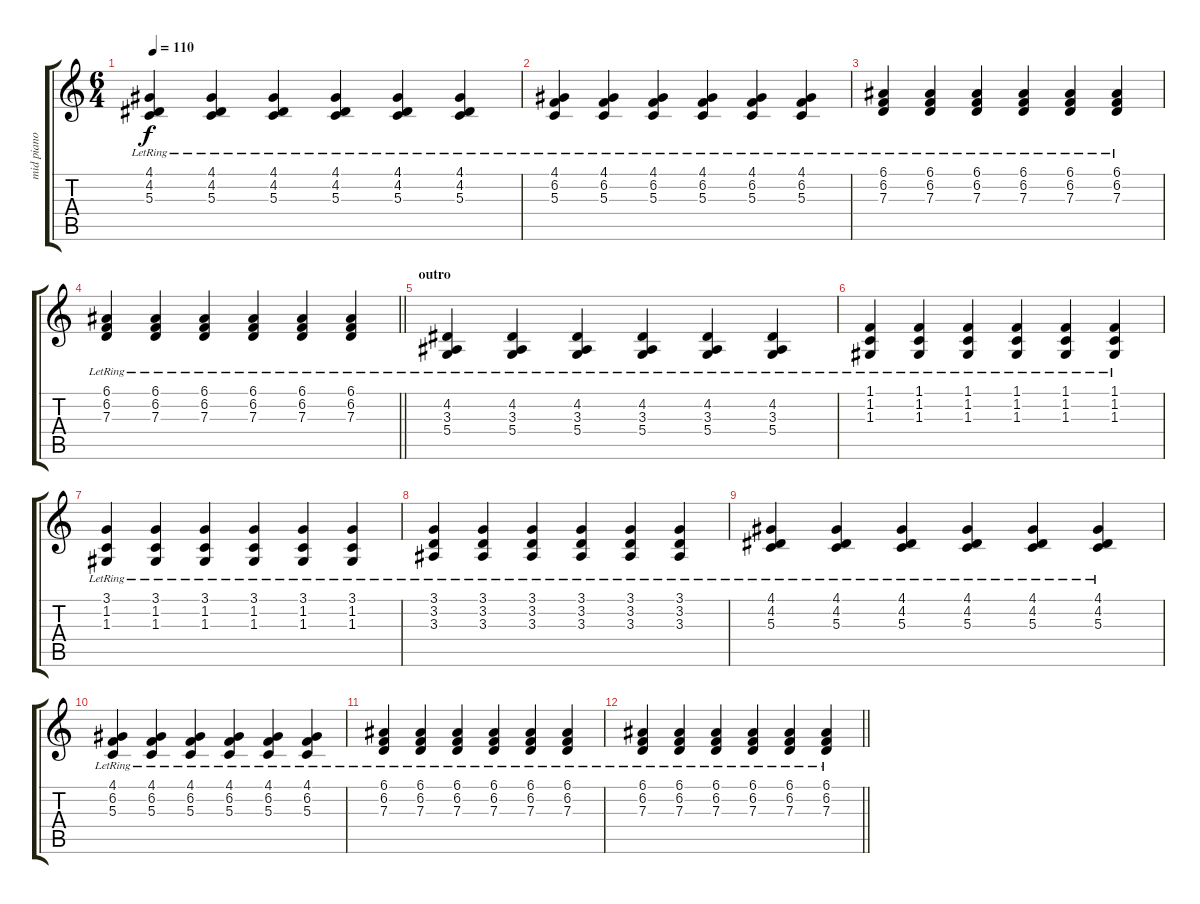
\track ("mid piano" "mid piano") {instrument brightacousticpiano}
\staff {score tabs}
\tuning (E4 B3 G3 D3 A2 E2) {hide}
\ts (6 4)
\tempo 110
\clef g2
\ks c
(4.1{lr} 4.2{lr} 5.3{lr}).4{dy f} (4.1{lr} 4.2{lr} 5.3{lr}).4 (4.1{lr} 4.2{lr} 5.3{lr}).4 (4.1{lr} 4.2{lr} 5.3{lr}).4 (4.1{lr} 4.2{lr} 5.3{lr}).4 (4.1{lr} 4.2{lr} 5.3{lr}).4 |
(4.1{lr} 6.2{lr} 5.3{lr}).4 (4.1{lr} 6.2{lr} 5.3{lr}).4 (4.1{lr} 6.2{lr} 5.3{lr}).4 (4.1{lr} 6.2{lr} 5.3{lr}).4 (4.1{lr} 6.2{lr} 5.3{lr}).4 (4.1{lr} 6.2{lr} 5.3{lr}).4 |
(6.1{lr} 6.2{lr} 7.3{lr}).4 (6.1{lr} 6.2{lr} 7.3{lr}).4 (6.1{lr} 6.2{lr} 7.3{lr}).4 (6.1{lr} 6.2{lr} 7.3{lr}).4 (6.1{lr} 6.2{lr} 7.3{lr}).4 (6.1{lr} 6.2{lr} 7.3{lr}).4 |
\barLineRight lightlight
(6.1{lr} 6.2{lr} 7.3{lr}).4 (6.1{lr} 6.2{lr} 7.3{lr}).4 (6.1{lr} 6.2{lr} 7.3{lr}).4 (6.1{lr} 6.2{lr} 7.3{lr}).4 (6.1{lr} 6.2{lr} 7.3{lr}).4 (6.1{lr} 6.2{lr} 7.3{lr}).4 |
\section ("" "outro")
(4.2{lr} 3.3{lr} 5.4{lr}).4{volume 0} (4.2{lr} 3.3{lr} 5.4{lr}).4 (4.2{lr} 3.3{lr} 5.4{lr}).4 (4.2{lr} 3.3{lr} 5.4{lr}).4 (4.2{lr} 3.3{lr} 5.4{lr}).4 (4.2{lr} 3.3{lr} 5.4{lr}).4 |
(1.1{lr} 1.2{lr} 1.3{lr}).4 (1.1{lr} 1.2{lr} 1.3{lr}).4 (1.1{lr} 1.2{lr} 1.3{lr}).4 (1.1{lr} 1.2{lr} 1.3{lr}).4 (1.1{lr} 1.2{lr} 1.3{lr}).4 (1.1{lr} 1.2{lr} 1.3{lr}).4 |
(3.1{lr} 1.2{lr} 1.3{lr}).4 (3.1{lr} 1.2{lr} 1.3{lr}).4 (3.1{lr} 1.2{lr} 1.3{lr}).4 (3.1{lr} 1.2{lr} 1.3{lr}).4 (3.1{lr} 1.2{lr} 1.3{lr}).4 (3.1{lr} 1.2{lr} 1.3{lr}).4 |
(3.1{lr} 3.2{lr} 3.3{lr}).4 (3.1{lr} 3.2{lr} 3.3{lr}).4 (3.1{lr} 3.2{lr} 3.3{lr}).4 (3.1{lr} 3.2{lr} 3.3{lr}).4 (3.1{lr} 3.2{lr} 3.3{lr}).4 (3.1{lr} 3.2{lr} 3.3{lr}).4 |
(4.1{lr} 4.2{lr} 5.3{lr}).4 (4.1{lr} 4.2{lr} 5.3{lr}).4 (4.1{lr} 4.2{lr} 5.3{lr}).4 (4.1{lr} 4.2{lr} 5.3{lr}).4 (4.1{lr} 4.2{lr} 5.3{lr}).4 (4.1{lr} 4.2{lr} 5.3{lr}).4 |
(4.1{lr} 6.2{lr} 5.3{lr}).4 (4.1{lr} 6.2{lr} 5.3{lr}).4 (4.1{lr} 6.2{lr} 5.3{lr}).4 (4.1{lr} 6.2{lr} 5.3{lr}).4 (4.1{lr} 6.2{lr} 5.3{lr}).4 (4.1{lr} 6.2{lr} 5.3{lr}).4 |
(6.1{lr} 6.2{lr} 7.3{lr}).4 (6.1{lr} 6.2{lr} 7.3{lr}).4 (6.1{lr} 6.2{lr} 7.3{lr}).4 (6.1{lr} 6.2{lr} 7.3{lr}).4 (6.1{lr} 6.2{lr} 7.3{lr}).4 (6.1{lr} 6.2{lr} 7.3{lr}).4 |
\barLineRight lightlight
(6.1{lr} 6.2{lr} 7.3{lr}).4 (6.1{lr} 6.2{lr} 7.3{lr}).4 (6.1{lr} 6.2{lr} 7.3{lr}).4 (6.1{lr} 6.2{lr} 7.3{lr}).4 (6.1{lr} 6.2{lr} 7.3{lr}).4 (6.1{lr} 6.2{lr} 7.3{lr}).4
